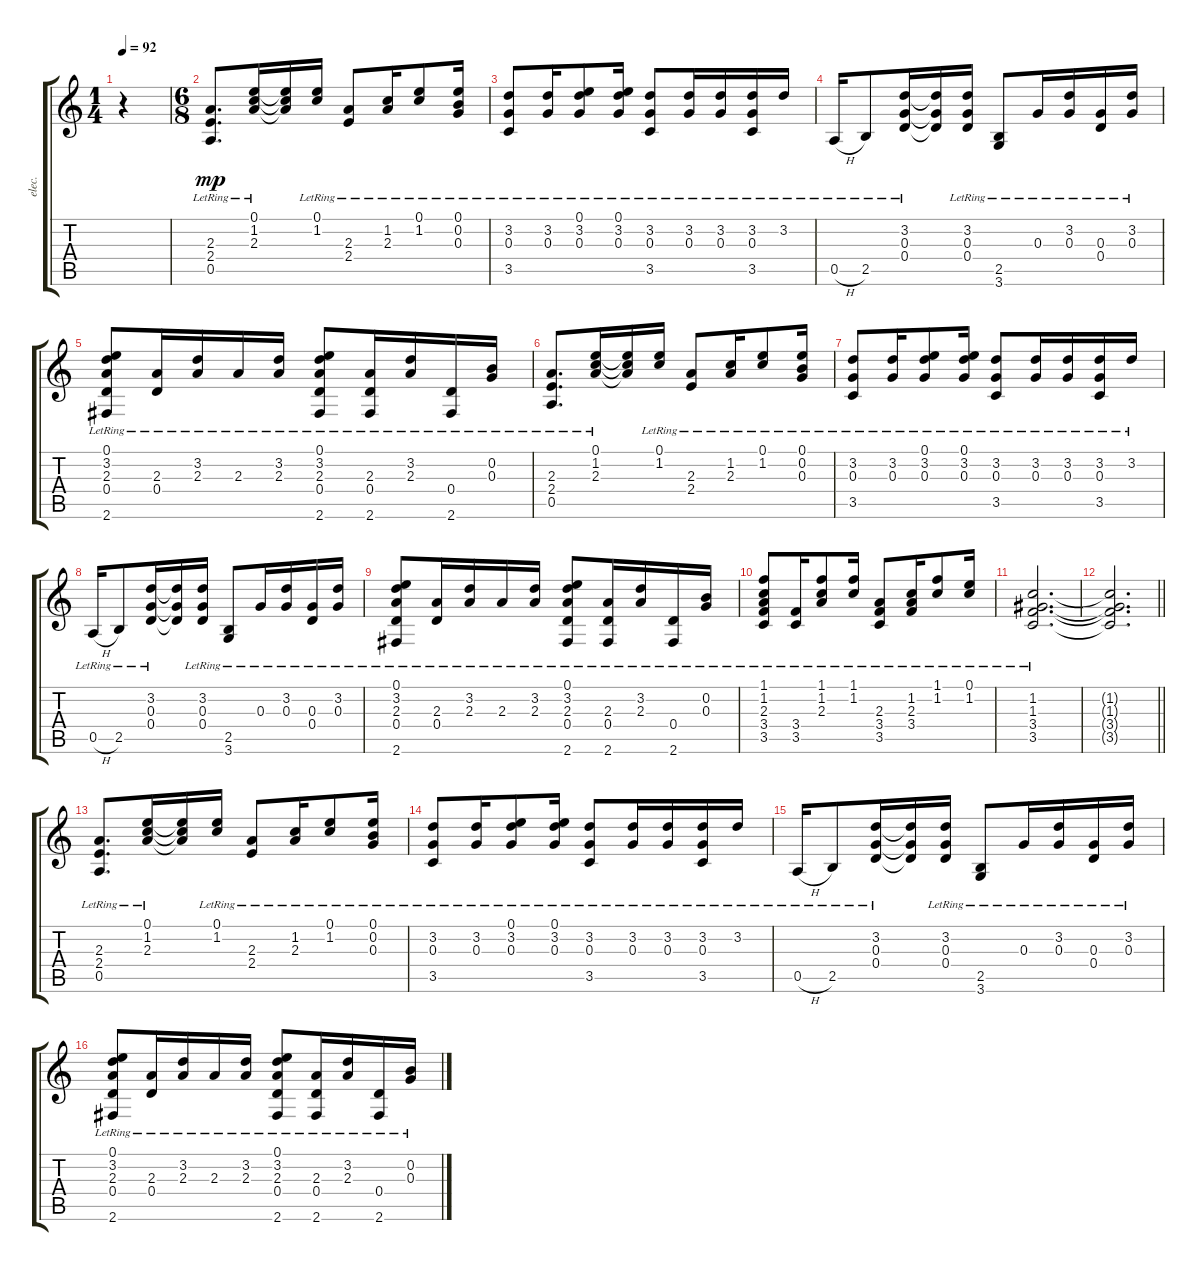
\track ("elec." "elec.") {instrument electricguitarclean}
\staff {score tabs}
\tuning (E4 B3 G3 D3 A2 E2) {hide}
\ts (1 4)
\tempo 92
\clef g2
\ks c
r.4{dy mp instrument electricguitarclean} |
\ts (6 8)
(2.3{lr} 2.4{lr} 0.5{lr}).8{d} (0.1{lr} 1.2{lr} 2.3{lr}).16 (0.1{t} 1.2{t} 2.3{t}).16 (0.1{lr} 1.2{lr}).16 (2.3{lr} 2.4{lr}).8 (1.2{lr} 2.3{lr}).16 (0.1{lr} 1.2{lr}).8 (0.1{lr} 0.2{lr} 0.3{lr}).16 |
(3.2{lr} 0.3{lr} 3.5{lr}).8 (3.2{lr} 0.3{lr}).16 (0.1{lr} 3.2{lr} 0.3{lr}).8 (0.1{lr} 3.2{lr} 0.3{lr}).16 (3.2{lr} 0.3{lr} 3.5{lr}).8 (3.2{lr} 0.3{lr}).16 (3.2{lr} 0.3{lr}).16 (3.2{lr} 0.3{lr} 3.5{lr}).16 3.2{lr}.16 |
0.5{h lr}.16 2.5{lr}.8 (3.2{lr} 0.3{lr} 0.4{lr}).16 (3.2{t} 0.3{t} 0.4{t}).16 (3.2{lr} 0.3{lr} 0.4{lr}).16 (2.5{lr} 3.6{lr}).8 0.3{lr}.16 (3.2{lr} 0.3{lr}).16 (0.3{lr} 0.4{lr}).16 (3.2{lr} 0.3{lr}).16 |
(0.1{lr} 3.2{lr} 2.3{lr} 0.4{lr} 2.6{lr}).8 (2.3{lr} 0.4{lr}).16 (3.2{lr} 2.3{lr}).16 2.3{lr}.16 (3.2{lr} 2.3{lr}).16 (0.1{lr} 3.2{lr} 2.3{lr} 0.4{lr} 2.6{lr}).8 (2.3{lr} 0.4{lr} 2.6{lr}).16 (3.2{lr} 2.3{lr}).16 (0.4{lr} 2.6{lr}).16 (0.2{lr} 0.3{lr}).16 |
(2.3{lr} 2.4{lr} 0.5{lr}).8{d} (0.1{lr} 1.2{lr} 2.3{lr}).16 (0.1{t} 1.2{t} 2.3{t}).16 (0.1{lr} 1.2{lr}).16 (2.3{lr} 2.4{lr}).8 (1.2{lr} 2.3{lr}).16 (0.1{lr} 1.2{lr}).8 (0.1{lr} 0.2{lr} 0.3{lr}).16 |
(3.2{lr} 0.3{lr} 3.5{lr}).8 (3.2{lr} 0.3{lr}).16 (0.1{lr} 3.2{lr} 0.3{lr}).8 (0.1{lr} 3.2{lr} 0.3{lr}).16 (3.2{lr} 0.3{lr} 3.5{lr}).8 (3.2{lr} 0.3{lr}).16 (3.2{lr} 0.3{lr}).16 (3.2{lr} 0.3{lr} 3.5{lr}).16 3.2{lr}.16 |
0.5{h lr}.16 2.5{lr}.8 (3.2{lr} 0.3{lr} 0.4{lr}).16 (3.2{t} 0.3{t} 0.4{t}).16 (3.2{lr} 0.3{lr} 0.4{lr}).16 (2.5{lr} 3.6{lr}).8 0.3{lr}.16 (3.2{lr} 0.3{lr}).16 (0.3{lr} 0.4{lr}).16 (3.2{lr} 0.3{lr}).16 |
(0.1{lr} 3.2{lr} 2.3{lr} 0.4{lr} 2.6{lr}).8 (2.3{lr} 0.4{lr}).16 (3.2{lr} 2.3{lr}).16 2.3{lr}.16 (3.2{lr} 2.3{lr}).16 (0.1{lr} 3.2{lr} 2.3{lr} 0.4{lr} 2.6{lr}).8 (2.3{lr} 0.4{lr} 2.6{lr}).16 (3.2{lr} 2.3{lr}).16 (0.4{lr} 2.6{lr}).16 (0.2{lr} 0.3{lr}).16 |
(1.1{lr} 1.2{lr} 2.3{lr} 3.4{lr} 3.5{lr}).8 (3.4{lr} 3.5{lr}).16 (1.1{lr} 1.2{lr} 2.3{lr}).8 (1.1{lr} 1.2{lr}).16 (2.3{lr} 3.4{lr} 3.5{lr}).8 (1.2{lr} 2.3{lr} 3.4{lr}).16 (1.1{lr} 1.2{lr}).8 (0.1{lr} 1.2{lr}).16 |
(1.2{lr} 1.3{lr} 3.4{lr} 3.5{lr}).2{d} |
\barLineRight lightlight
(1.2{t} 1.3{t} 3.4{t} 3.5{t}).2{d} |
(2.3{lr} 2.4{lr} 0.5{lr}).8{d} (0.1{lr} 1.2{lr} 2.3{lr}).16 (0.1{t} 1.2{t} 2.3{t}).16 (0.1{lr} 1.2{lr}).16 (2.3{lr} 2.4{lr}).8 (1.2{lr} 2.3{lr}).16 (0.1{lr} 1.2{lr}).8 (0.1{lr} 0.2{lr} 0.3{lr}).16 |
(3.2{lr} 0.3{lr} 3.5{lr}).8 (3.2{lr} 0.3{lr}).16 (0.1{lr} 3.2{lr} 0.3{lr}).8 (0.1{lr} 3.2{lr} 0.3{lr}).16 (3.2{lr} 0.3{lr} 3.5{lr}).8 (3.2{lr} 0.3{lr}).16 (3.2{lr} 0.3{lr}).16 (3.2{lr} 0.3{lr} 3.5{lr}).16 3.2{lr}.16 |
0.5{h lr}.16 2.5{lr}.8 (3.2{lr} 0.3{lr} 0.4{lr}).16 (3.2{t} 0.3{t} 0.4{t}).16 (3.2{lr} 0.3{lr} 0.4{lr}).16 (2.5{lr} 3.6{lr}).8 0.3{lr}.16 (3.2{lr} 0.3{lr}).16 (0.3{lr} 0.4{lr}).16 (3.2{lr} 0.3{lr}).16 |
(0.1{lr} 3.2{lr} 2.3{lr} 0.4{lr} 2.6{lr}).8 (2.3{lr} 0.4{lr}).16 (3.2{lr} 2.3{lr}).16 2.3{lr}.16 (3.2{lr} 2.3{lr}).16 (0.1{lr} 3.2{lr} 2.3{lr} 0.4{lr} 2.6{lr}).8 (2.3{lr} 0.4{lr} 2.6{lr}).16 (3.2{lr} 2.3{lr}).16 (0.4{lr} 2.6{lr}).16 (0.2{lr} 0.3{lr}).16
